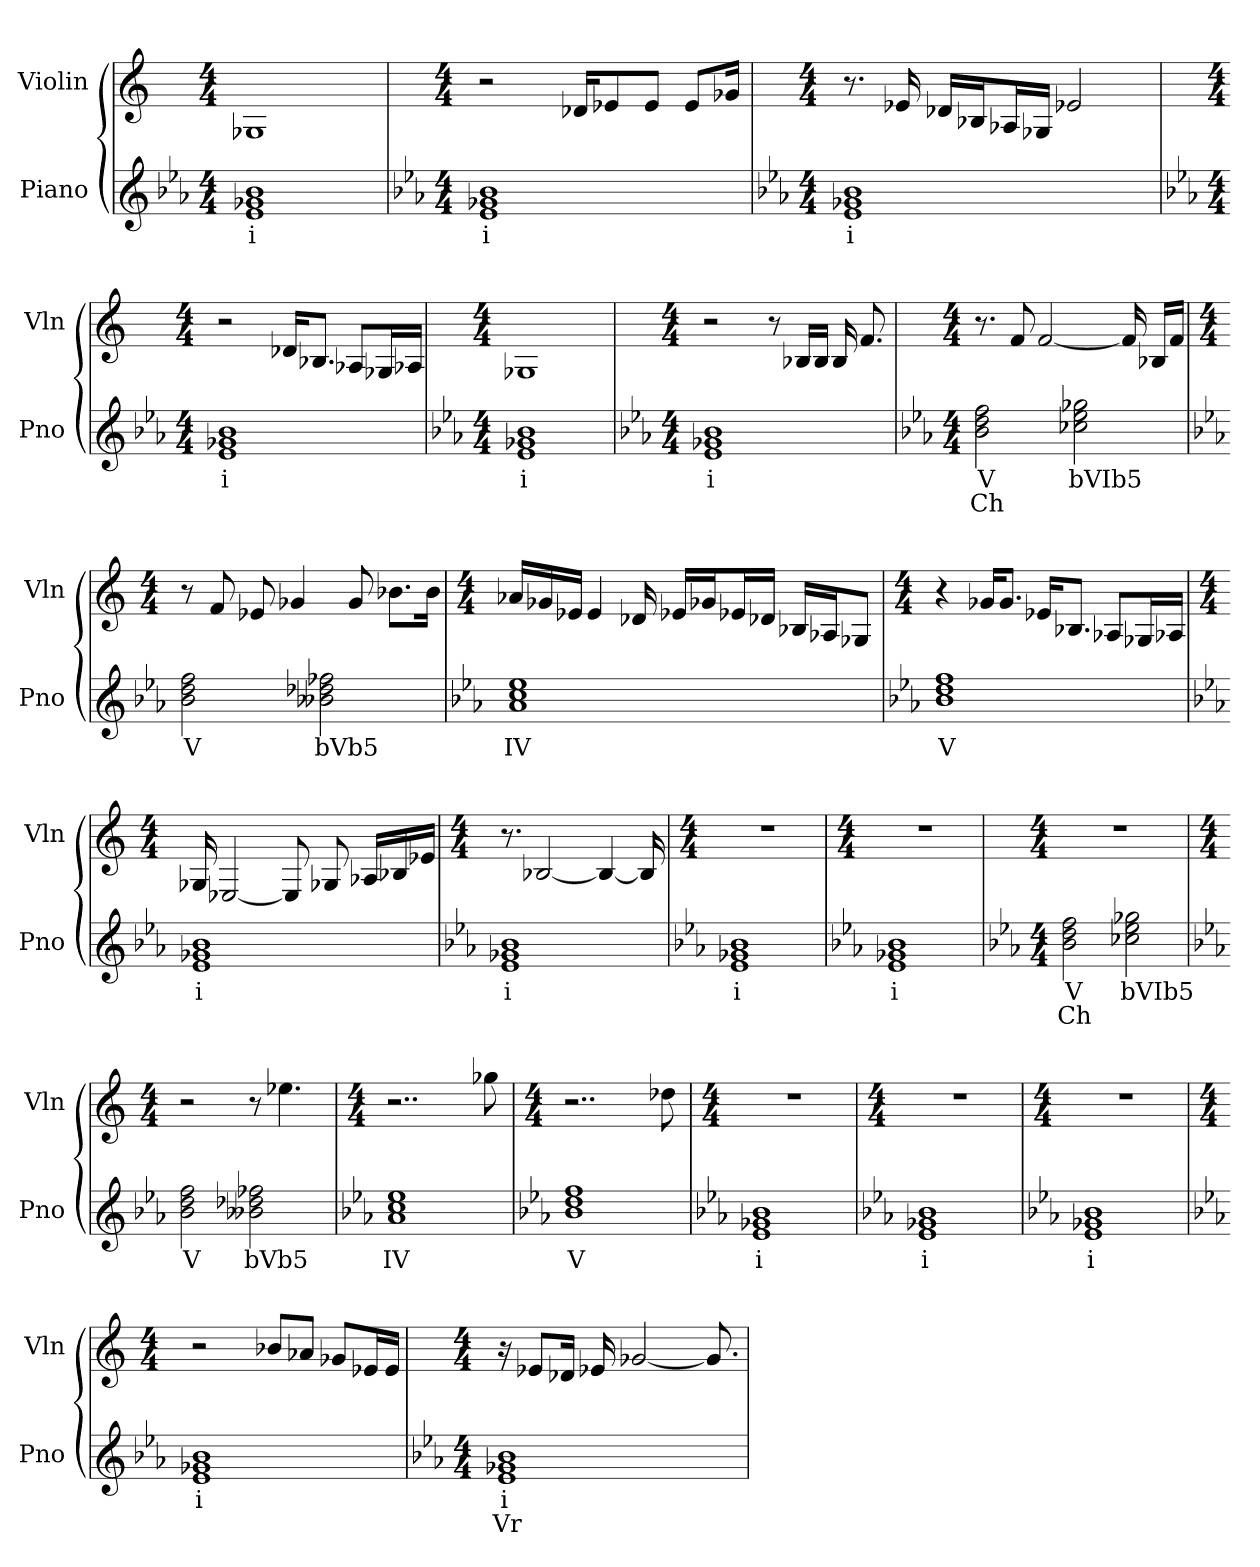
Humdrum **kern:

**kern	**text	**text	**kern
*part2	*part2	*part2	*part1
*staff2	*staff2	*staff2	*staff1
*I"Piano	*	*	*I"Violin
*I'Pno	*	*	*I'Vln
*k[b-e-a-]	*	*	*
*E-:	*	*	*
*M4/4	*	*	*M4/4
=	=	=	=
1e- 1g-X 1b-	i	.	1G-X
=	=	=	=
*k[b-e-a-]	*	*	*
*E-:	*	*	*
*M4/4	*	*	*M4/4
1e- 1g-X 1b-	i	.	2r
.	.	.	16d-XKL
.	.	.	8e-X
.	.	.	8e-J
.	.	.	8e-L
.	.	.	16g-XJk
=	=	=	=
*k[b-e-a-]	*	*	*
*E-:	*	*	*
*M4/4	*	*	*M4/4
1e- 1g-X 1b-	i	.	8.r
.	.	.	16e-X
.	.	.	16d-XLL
.	.	.	16B-XJ
.	.	.	16A-XL
.	.	.	16G-XJJ
.	.	.	2e-X
=	=	=	=
*k[b-e-a-]	*	*	*
*E-:	*	*	*
*M4/4	*	*	*M4/4
1e- 1g-X 1b-	i	.	2r
.	.	.	16d-XKL
.	.	.	8.B-XJ
.	.	.	8A-XL
.	.	.	16G-XL
.	.	.	16A-XJJ
=	=	=	=
*k[b-e-a-]	*	*	*
*E-:	*	*	*
*M4/4	*	*	*M4/4
1e- 1g-X 1b-	i	.	1G-X
=	=	=	=
*k[b-e-a-]	*	*	*
*E-:	*	*	*
*M4/4	*	*	*M4/4
1e- 1g-X 1b-	i	.	2r
.	.	.	8r
.	.	.	16B-XLL
.	.	.	16B-JJ
.	.	.	16B-LL
.	.	.	8.fJ
=	=	=	=
*k[b-e-a-]	*	*	*
*E-:	*	*	*
*M4/4	*	*	*M4/4
2b- 2dd 2ff	V	Ch	8.r
.	.	.	8f
.	.	.	[2f
2cc-X 2ee- 2gg-X	bVIb5	.	.
.	.	.	16f]
.	.	.	16B-XLL
.	.	.	16fJJ
=	=	=	=
*k[b-e-a-]	*	*	*
*E-:	*	*	*
*	*	*	*M4/4
2b- 2dd 2ff	V	.	8r
.	.	.	8f
.	.	.	8e-X
.	.	.	4g-X
2b--X 2dd-X 2ff-X	bVb5	.	.
.	.	.	8g-
.	.	.	8.b-XL
.	.	.	16b-Jk
=	=	=	=
*k[b-e-a-]	*	*	*
*E-:	*	*	*
*	*	*	*M4/4
1a- 1cc 1ee-	IV	.	16a-XLL
.	.	.	16g-X
.	.	.	16e-XJJ
.	.	.	4e-
.	.	.	16d-X
.	.	.	16e-XLL
.	.	.	16g-XJ
.	.	.	16e-XL
.	.	.	16d-XJJ
.	.	.	16B-XLL
.	.	.	16A-XJ
.	.	.	8G-XJ
=	=	=	=
*k[b-e-a-]	*	*	*
*E-:	*	*	*
*	*	*	*M4/4
1b- 1dd 1ff	V	.	4r
.	.	.	16g-XKL
.	.	.	8.g-J
.	.	.	16e-XKL
.	.	.	8.B-XJ
.	.	.	8A-XL
.	.	.	16G-XL
.	.	.	16A-XJJ
=	=	=	=
*k[b-e-a-]	*	*	*
*E-:	*	*	*
*	*	*	*M4/4
1e- 1g-X 1b-	i	.	16G-X
.	.	.	[2E-X
.	.	.	8E-]
.	.	.	8G-X
.	.	.	16A-XLL
.	.	.	16B-X
.	.	.	16e-XJJ
=	=	=	=
*k[b-e-a-]	*	*	*
*E-:	*	*	*
*	*	*	*M4/4
1e- 1g-X 1b-	i	.	8.r
.	.	.	[2B-X
.	.	.	4B-_
.	.	.	16B-]
=	=	=	=
*k[b-e-a-]	*	*	*
*E-:	*	*	*
*	*	*	*M4/4
1e- 1g-X 1b-	i	.	1r
=	=	=	=
*k[b-e-a-]	*	*	*
*E-:	*	*	*
*	*	*	*M4/4
1e- 1g-X 1b-	i	.	1r
=	=	=	=
*k[b-e-a-]	*	*	*
*E-:	*	*	*
*M4/4	*	*	*M4/4
2b- 2dd 2ff	V	Ch	1r
2cc-X 2ee- 2gg-X	bVIb5	.	.
=	=	=	=
*k[b-e-a-]	*	*	*
*E-:	*	*	*
*	*	*	*M4/4
2b- 2dd 2ff	V	.	2r
2b--X 2dd-X 2ff-X	bVb5	.	8r
.	.	.	4.ee-X
=	=	=	=
*k[b-e-a-]	*	*	*
*E-:	*	*	*
*	*	*	*M4/4
1a- 1cc 1ee-	IV	.	2..r
.	.	.	8gg-X
=	=	=	=
*k[b-e-a-]	*	*	*
*E-:	*	*	*
*	*	*	*M4/4
1b- 1dd 1ff	V	.	2..r
.	.	.	8dd-X
=	=	=	=
*k[b-e-a-]	*	*	*
*E-:	*	*	*
*	*	*	*M4/4
1e- 1g-X 1b-	i	.	1r
=	=	=	=
*k[b-e-a-]	*	*	*
*E-:	*	*	*
*	*	*	*M4/4
1e- 1g-X 1b-	i	.	1r
=	=	=	=
*k[b-e-a-]	*	*	*
*E-:	*	*	*
*	*	*	*M4/4
1e- 1g-X 1b-	i	.	1r
=	=	=	=
*k[b-e-a-]	*	*	*
*E-:	*	*	*
*	*	*	*M4/4
1e- 1g-X 1b-	i	.	2r
.	.	.	8b-XL
.	.	.	8a-XJ
.	.	.	8g-XL
.	.	.	16e-XL
.	.	.	16e-JJ
=	=	=	=
*k[b-e-a-]	*	*	*
*E-:	*	*	*
*M4/4	*	*	*M4/4
1e- 1g-X 1b-	i	Vr	16r
.	.	.	8e-XL
.	.	.	16d-XJk
.	.	.	16e-X
.	.	.	[2g-X
.	.	.	8.g-]
=	=	=	=
*-	*-	*-	*-
